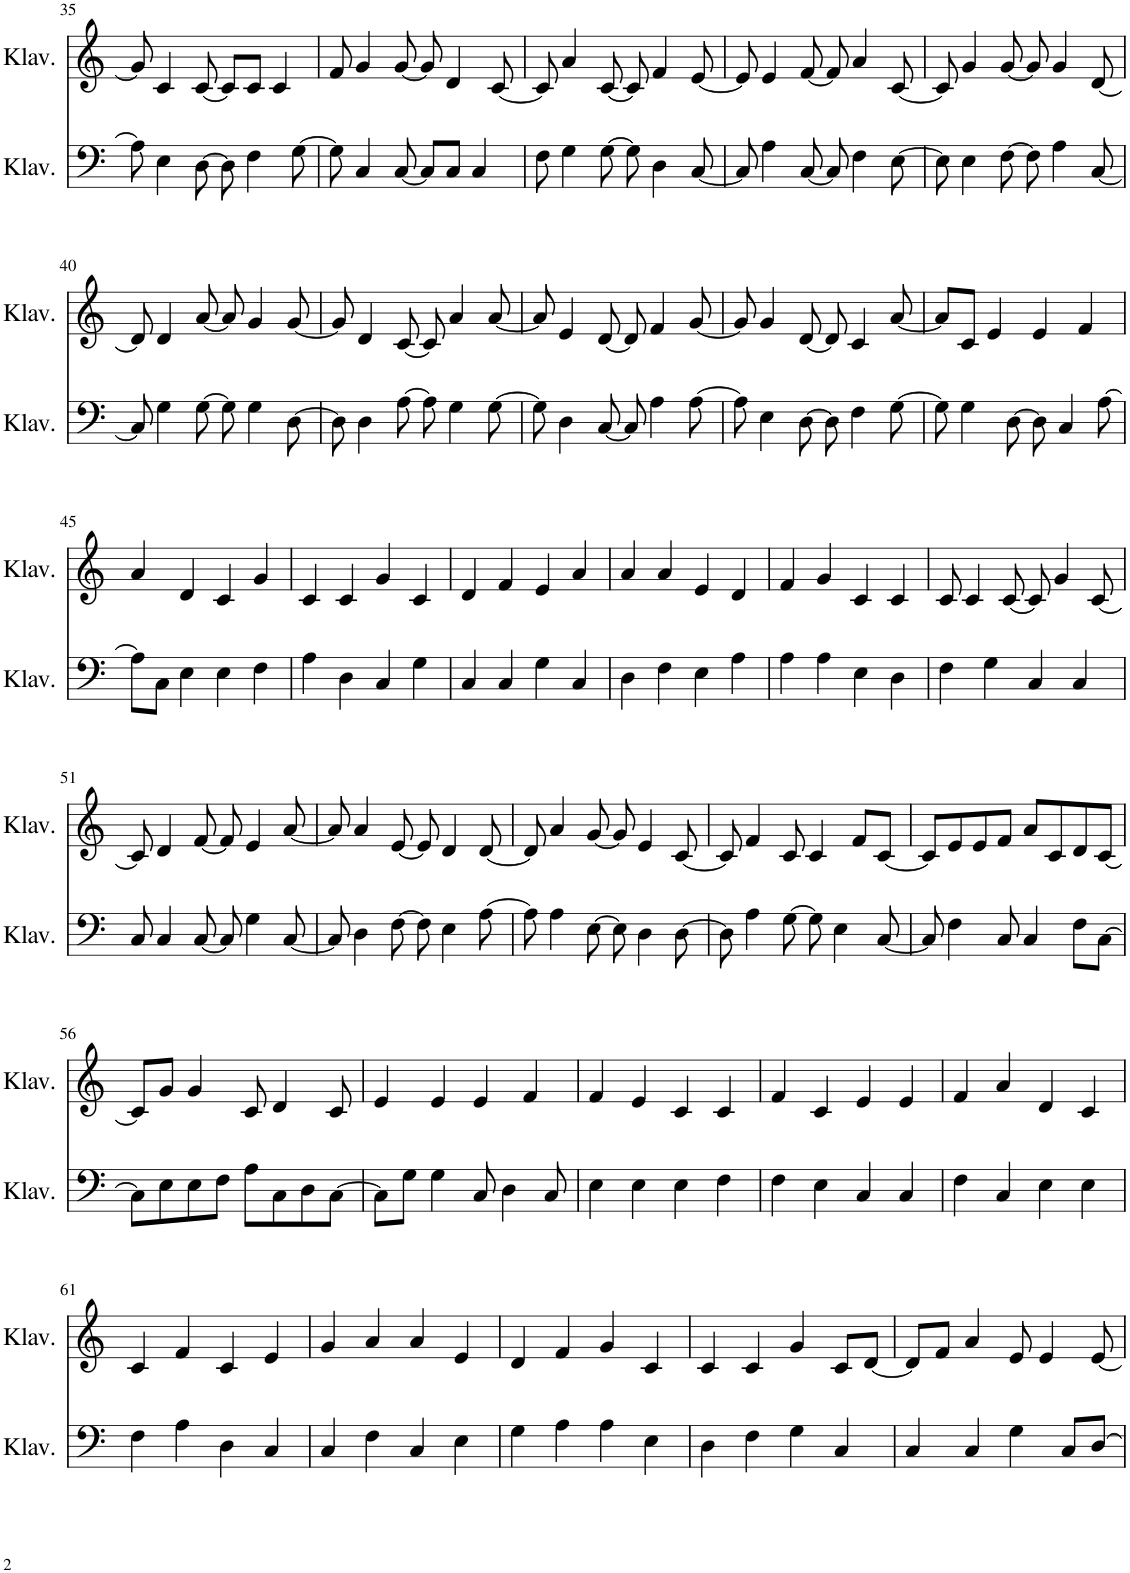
**kern	**kern
*part2	*part1
*staff2	*staff1
*I"Klavier	*I"Klavier
*I'Klav.	*I'Klav.
!!LO:PB:g=z
*clefF4	*clefG2
*k[]	*k[]
*M4/4	*M4/4
=35	=35
8A\]	8g/]
4E\	4c/
[8D\	[8c/
8D\]	8c/L]
4F\	8c/J
.	4c/
[8G\	.
=36	=36
8G\]	8f/
4C/	4g/
[8C/	[8g/
8C/L]	8g/]
8C/J	4d/
4C/	.
.	[8c/
=37	=37
8F\	8c/]
4G\	4a/
[8G\	[8c/
8G\]	8c/]
4D\	4f/
[8C/	[8e/
=38	=38
8C/]	8e/]
4A\	4e/
[8C/	[8f/
8C/]	8f/]
4F\	4a/
[8E\	[8c/
=39	=39
8E\]	8c/]
4E\	4g/
[8F\	[8g/
8F\]	8g/]
4A\	4g/
[8C/	[8d/
!!LO:LB:g=z
=40	=40
8C/]	8d/]
4G\	4d/
[8G\	[8a/
8G\]	8a/]
4G\	4g/
[8D\	[8g/
=41	=41
8D\]	8g/]
4D\	4d/
[8A\	[8c/
8A\]	8c/]
4G\	4a/
[8G\	[8a/
=42	=42
8G\]	8a/]
4D\	4e/
[8C/	[8d/
8C/]	8d/]
4A\	4f/
[8A\	[8g/
=43	=43
8A\]	8g/]
4E\	4g/
[8D\	[8d/
8D\]	8d/]
4F\	4c/
[8G\	[8a/
=44	=44
8G\]	8a/L]
4G\	8c/J
.	4e/
[8D\	.
8D\]	4e/
4C/	.
.	4f/
[8A\	.
!!LO:LB:g=z
=45	=45
8A\L]	4a/
8C\J	.
4E\	4d/
4E\	4c/
4F\	4g/
=46	=46
4A\	4c/
4D\	4c/
4C/	4g/
4G\	4c/
=47	=47
4C/	4d/
4C/	4f/
4G\	4e/
4C/	4a/
=48	=48
4D\	4a/
4F\	4a/
4E\	4e/
4A\	4d/
=49	=49
4A\	4f/
4A\	4g/
4E\	4c/
4D\	4c/
=50	=50
4F\	8c/
.	4c/
4G\	.
.	[8c/
4C/	8c/]
.	4g/
4C/	.
.	[8c/
!!LO:LB:g=z
=51	=51
8C/	8c/]
4C/	4d/
[8C/	[8f/
8C/]	8f/]
4G\	4e/
[8C/	[8a/
=52	=52
8C/]	8a/]
4D\	4a/
[8F\	[8e/
8F\]	8e/]
4E\	4d/
[8A\	[8d/
=53	=53
8A\]	8d/]
4A\	4a/
[8E\	[8g/
8E\]	8g/]
4D\	4e/
[8D\	[8c/
=54	=54
8D\]	8c/]
4A\	4f/
[8G\	8c/
8G\]	4c/
4E\	.
.	8f/L
[8C/	[8c/J
=55	=55
8C/]	8c/L]
4F\	8e/
.	8e/
8C/	8f/J
4C/	8a/L
.	8c/
8F\L	8d/
[8C\J	[8c/J
!!LO:LB:g=z
=56	=56
8C\L]	8c/L]
8E\	8g/J
8E\	4g/
8F\J	.
8A\L	8c/
8C\	4d/
8D\	.
[8C\J	8c/
=57	=57
8C\L]	4e/
8G\J	.
4G\	4e/
8C/	4e/
4D\	.
.	4f/
8C/	.
=58	=58
4E\	4f/
4E\	4e/
4E\	4c/
4F\	4c/
=59	=59
4F\	4f/
4E\	4c/
4C/	4e/
4C/	4e/
=60	=60
4F\	4f/
4C/	4a/
4E\	4d/
4E\	4c/
!!LO:LB:g=z
=61	=61
4F\	4c/
4A\	4f/
4D\	4c/
4C/	4e/
=62	=62
4C/	4g/
4F\	4a/
4C/	4a/
4E\	4e/
=63	=63
4G\	4d/
4A\	4f/
4A\	4g/
4E\	4c/
=64	=64
4D\	4c/
4F\	4c/
4G\	4g/
4C/	8c/L
.	[8d/J
=65	=65
4C/	8d/L]
.	8f/J
4C/	4a/
4G\	8e/
.	4e/
8C/L	.
[8D/J	[8e/
=	=
*-	*-
